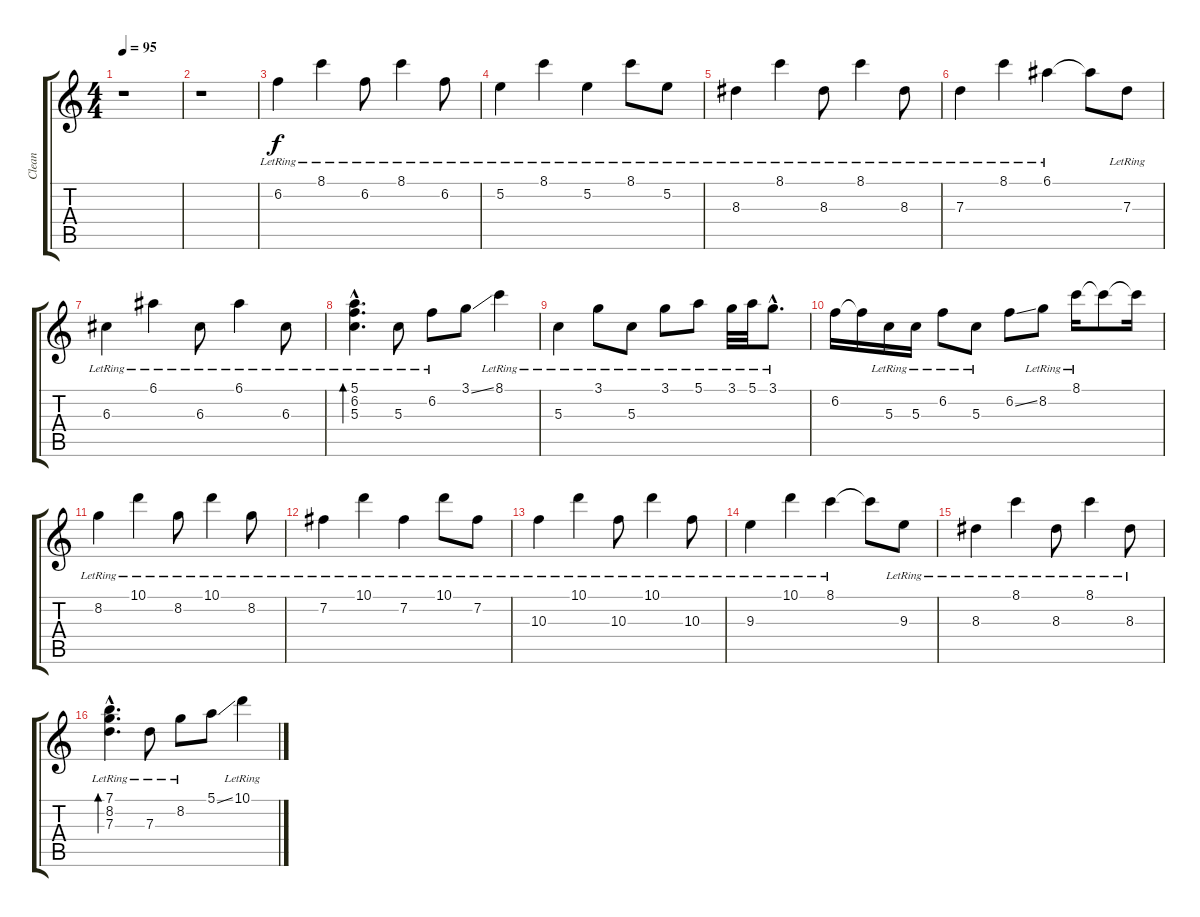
\track ("Clean" "Clean") {instrument electricguitarclean}
\staff {score tabs}
\tuning (E4 B3 G3 D3 A2 E2) {hide}
\ts (4 4)
\tempo 95
\clef g2
\ks c
r.1{dy f} |
r.1 |
6.2{lr}.4 8.1{lr}.4 6.2{lr}.8 8.1{lr}.4 6.2{lr}.8 |
5.2{lr}.4 8.1{lr}.4 5.2{lr}.4 8.1{lr}.8 5.2{lr}.8 |
8.3{lr}.4 8.1{lr}.4 8.3{lr}.8 8.1{lr}.4 8.3{lr}.8 |
7.3{lr}.4 8.1{lr}.4 6.1{lr}.4 6.1{t}.8 7.3{lr}.8 |
6.3{lr}.4 6.1{lr}.4 6.3{lr}.8 6.1{lr}.4 6.3{lr}.8 |
(5.1{hac lr} 6.2{hac lr} 5.3{hac lr}).4{d bd 480} 5.3{lr}.8 6.2{lr}.8 3.1{ss}.8 8.1{lr}.4 |
5.3{lr}.4 3.1{lr}.8 5.3{lr}.8 3.1{lr}.8 5.1{lr}.8 3.1{lr}.32 5.1{lr}.32 3.1{hac lr}.8{d} |
6.2.16 6.2{t}.16 5.3{lr}.16 5.3{lr}.16 6.2{lr}.8 5.3{lr}.8 6.2{ss}.8 8.2{lr}.8 8.1{lr}.16 8.1{t}.8 8.1{t}.16 |
8.2{lr}.4 10.1{lr}.4 8.2{lr}.8 10.1{lr}.4 8.2{lr}.8 |
7.2{lr}.4 10.1{lr}.4 7.2{lr}.4 10.1{lr}.8 7.2{lr}.8 |
10.3{lr}.4 10.1{lr}.4 10.3{lr}.8 10.1{lr}.4 10.3{lr}.8 |
9.3{lr}.4 10.1{lr}.4 8.1{lr}.4 8.1{t}.8 9.3{lr}.8 |
8.3{lr}.4 8.1{lr}.4 8.3{lr}.8 8.1{lr}.4 8.3{lr}.8 |
(7.1{hac lr} 8.2{hac lr} 7.3{hac lr}).4{d bd 480} 7.3{lr}.8 8.2{lr}.8 5.1{ss}.8 10.1{lr}.4
